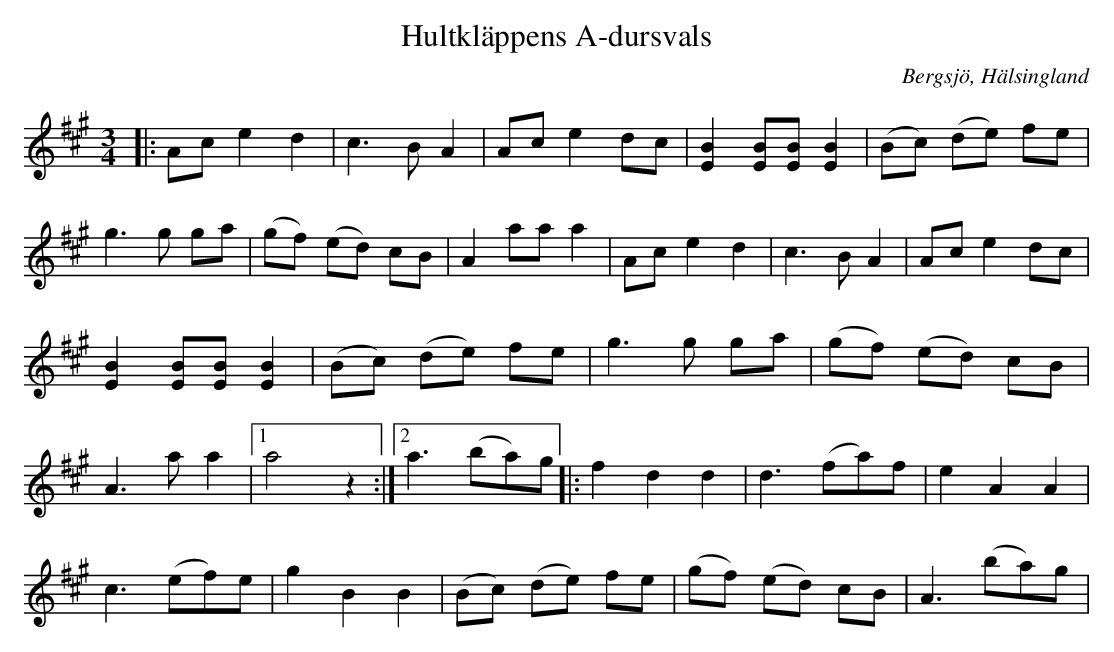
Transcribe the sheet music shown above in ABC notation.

X:1
T:Hultkläppens A-dursvals
O:Bergsjö, Hälsingland
M:3/4
L:1/4
K:A
|: A/c/ e d | c>B A | A/c/ e d/c/ | [EB] [E/B/][E/B/] [EB] | (B/c/) (d/e/) f/e/ |
g>g g/a/ | (g/f/) (e/d/) c/B/ | A a/a/ a | A/c/ e d | c>B A | A/c/ e d/c/ |
[EB] [E/B/][E/B/] [EB] | (B/c/) (d/e/) f/e/ | g>g g/a/ | (g/f/) (e/d/) c/B/ |
A>a a |1 a2 z :|2 a3/2 (b/a/)g/ |: f d d | d3/2 (f/a/)f/ | e A A |
c3/2 (e/f/)e/ | g B B | (B/c/) (d/e/) f/e/ | (g/f/) (e/d/) c/B/ | A3/2 (b/a/)g/ |
